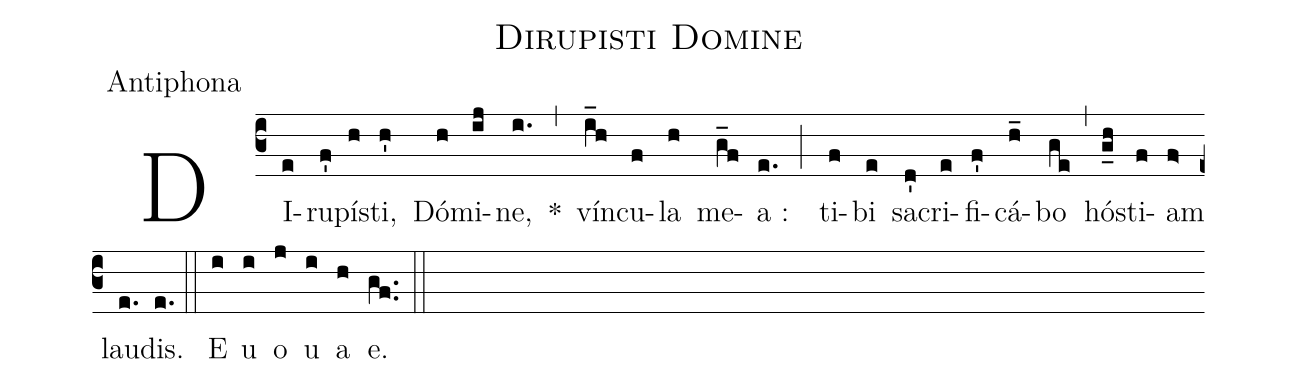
name:Dirupisti Domine;
office-part:Antiphona;
%%
(c3) DI(e)ru(f')pí(h)sti,(h') Dó(h)mi(ij)ne,(i.) *(,) vín(i_h)cu(f)la(h) me(g_f)a : (e.) (;) ti(f)bi(e) sa(d')cri(e)fi(f')cá(h_)bo(ge) (,) hó(g_h)sti(f)am(f>) lau(e.)dis.(e.) (::) E(i) u(i) o(j) u(i) a(h) e.(gf..) (::)
